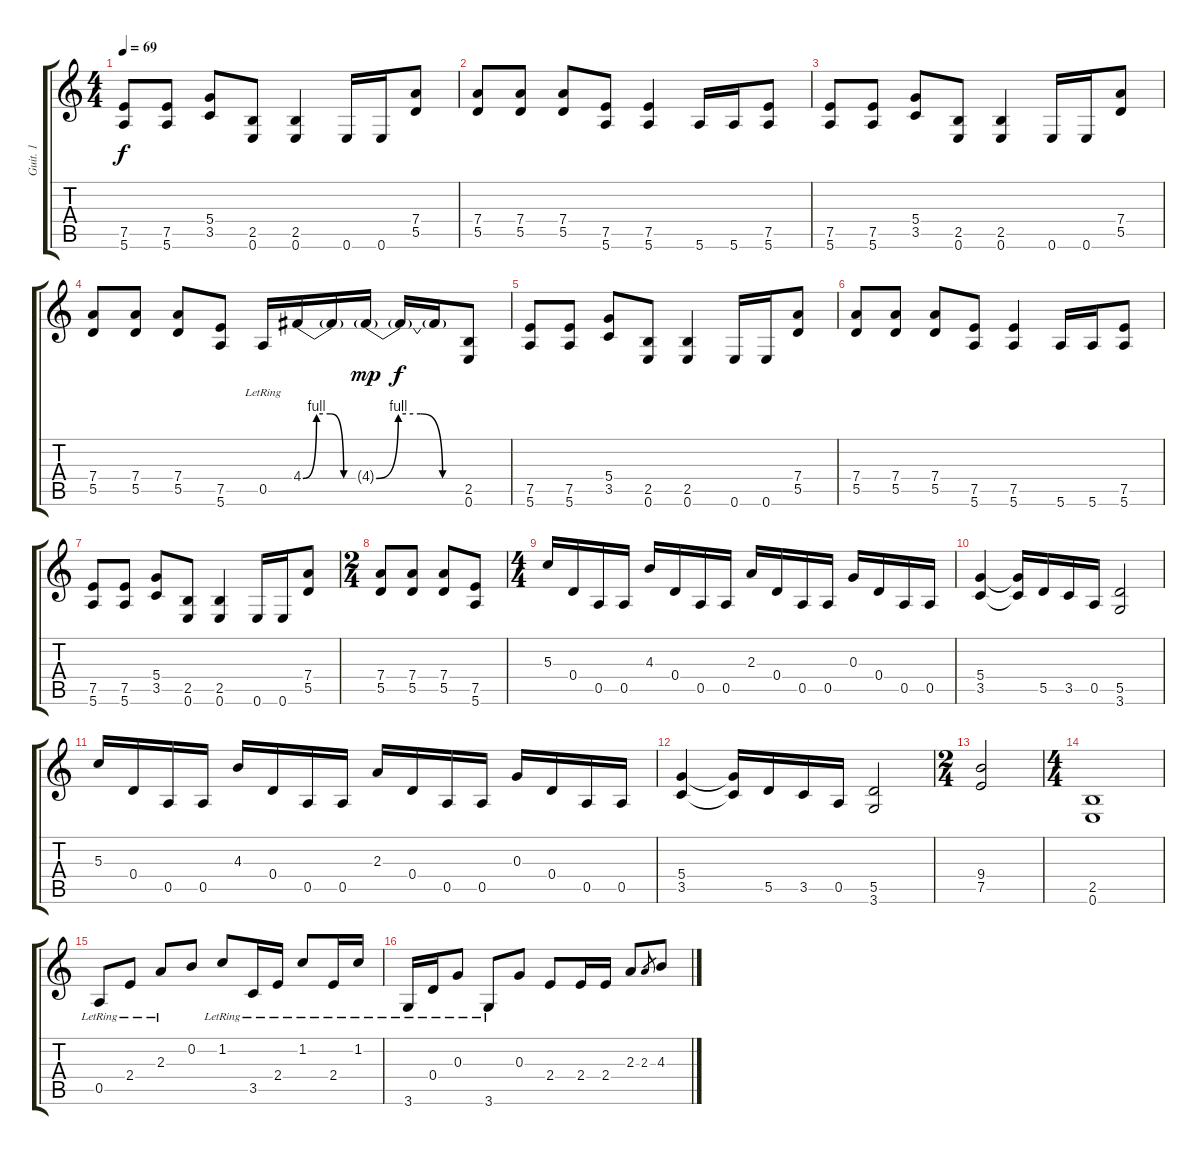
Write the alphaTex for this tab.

\track ("Guit. 1" "Guit. 1") {instrument distortionguitar}
\staff {score tabs}
\tuning (E4 B3 G3 D3 A2 E2) {hide}
\ts (4 4)
\tempo 69
\clef g2
\ks c
(7.5 5.6).8{dy f volume 13 instrument distortionguitar} (7.5 5.6).8 (5.4 3.5).8 (2.5 0.6).8 (2.5 0.6).4 0.6.16 0.6.16 (7.4 5.5).8 |
(7.4 5.5).8 (7.4 5.5).8 (7.4 5.5).8 (7.5 5.6).8 (7.5 5.6).4 5.6.16 5.6.16 (7.5 5.6).8 |
(7.5 5.6).8 (7.5 5.6).8 (5.4 3.5).8 (2.5 0.6).8 (2.5 0.6).4 0.6.16 0.6.16 (7.4 5.5).8 |
(7.4 5.5).8 (7.4 5.5).8 (7.4 5.5).8 (7.5 5.6).8 0.5{lr}.16 4.4{be (custom 0 0 15 4 30 4 45 0 60 0)}.16 4.4{t}.16 4.4{be (custom 0 0 15 4 30 4 45 0 60 0) g}.16{dy mp} 4.4{t}.16{dy f} 4.4{t}.16 (2.5 0.6).8 |
(7.5 5.6).8 (7.5 5.6).8 (5.4 3.5).8 (2.5 0.6).8 (2.5 0.6).4 0.6.16 0.6.16 (7.4 5.5).8 |
(7.4 5.5).8 (7.4 5.5).8 (7.4 5.5).8 (7.5 5.6).8 (7.5 5.6).4 5.6.16 5.6.16 (7.5 5.6).8 |
(7.5 5.6).8 (7.5 5.6).8 (5.4 3.5).8 (2.5 0.6).8 (2.5 0.6).4 0.6.16 0.6.16 (7.4 5.5).8 |
\ts (2 4)
(7.4 5.5).8 (7.4 5.5).8 (7.4 5.5).8 (7.5 5.6).8 |
\ts (4 4)
5.3.16 0.4.16 0.5.16 0.5.16 4.3.16 0.4.16 0.5.16 0.5.16 2.3.16 0.4.16 0.5.16 0.5.16 0.3.16 0.4.16 0.5.16 0.5.16 |
(5.4 3.5).4 (5.4{t} 3.5{t}).16 5.5.16 3.5.16 0.5.16 (5.5 3.6).2 |
5.3.16 0.4.16 0.5.16 0.5.16 4.3.16 0.4.16 0.5.16 0.5.16 2.3.16 0.4.16 0.5.16 0.5.16 0.3.16 0.4.16 0.5.16 0.5.16 |
(5.4 3.5).4 (5.4{t} 3.5{t}).16 5.5.16 3.5.16 0.5.16 (5.5 3.6).2 |
\ts (2 4)
(9.4 7.5).2 |
\ts (4 4)
(2.5 0.6).1{volume 9} |
0.5{lr}.8{volume 11 instrument acousticguitarsteel} 2.4{lr}.8 2.3{lr}.8 0.2.8 1.2{lr}.8 3.5{lr}.16 2.4{lr}.16 1.2{lr}.8 2.4{lr}.16 1.2{lr}.16 |
3.6{lr}.16 0.4{lr}.16 0.3{lr}.8 3.6{lr}.8 0.3.8 2.4.8 2.4.16 2.4.16 2.3.8 2.3.8{gr} 4.3.8
